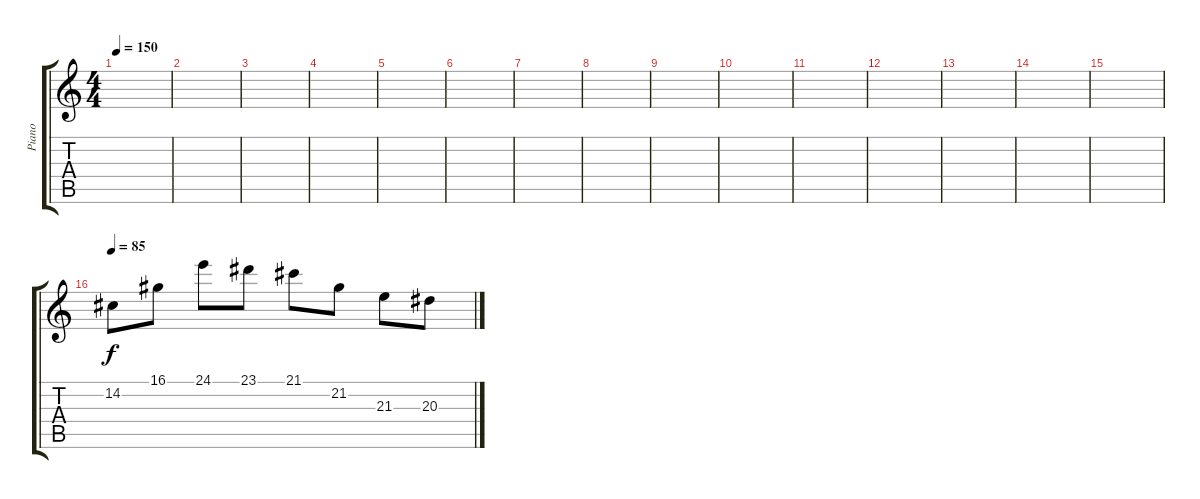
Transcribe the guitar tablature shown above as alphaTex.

\track ("Piano" "Piano") {instrument acousticgrandpiano}
\staff {score tabs}
\tuning (E4 B3 G3 D3 A2 E2) {hide}
\ts (4 4)
\tempo 150
\clef g2
\ks c
|
|
|
|
|
|
|
|
|
|
|
|
|
|
|
\tempo 85
14.2.8 16.1.8 24.1.8 23.1.8 21.1.8 21.2.8 21.3.8 20.3.8
